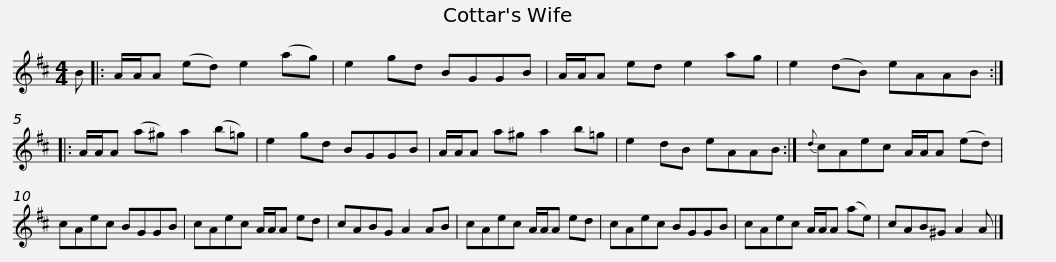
X:1
L:1/8
M:4/4
I:linebreak $
K:D
V:1 treble
V:1
 B |: A/A/A (ed) e2 (ag) | e2 gd BGGB | A/A/A ed e2 ag | e2 (dB) eAAB :: %5
 A/A/A (a^g) a2 (b=g) |$ e2 gd BGGB | A/A/A a^g a2 b=g | e2 dB eAAB :|{d} cAec A/A/A (ed) | %10
 cAec BGGB |$ cAec A/A/A ed | cABG A2 AB | cAec A/A/A ed | cAec BGGB | %15
 cAec A/A/A (ae) |$ cAB^G A2 A |] %17
